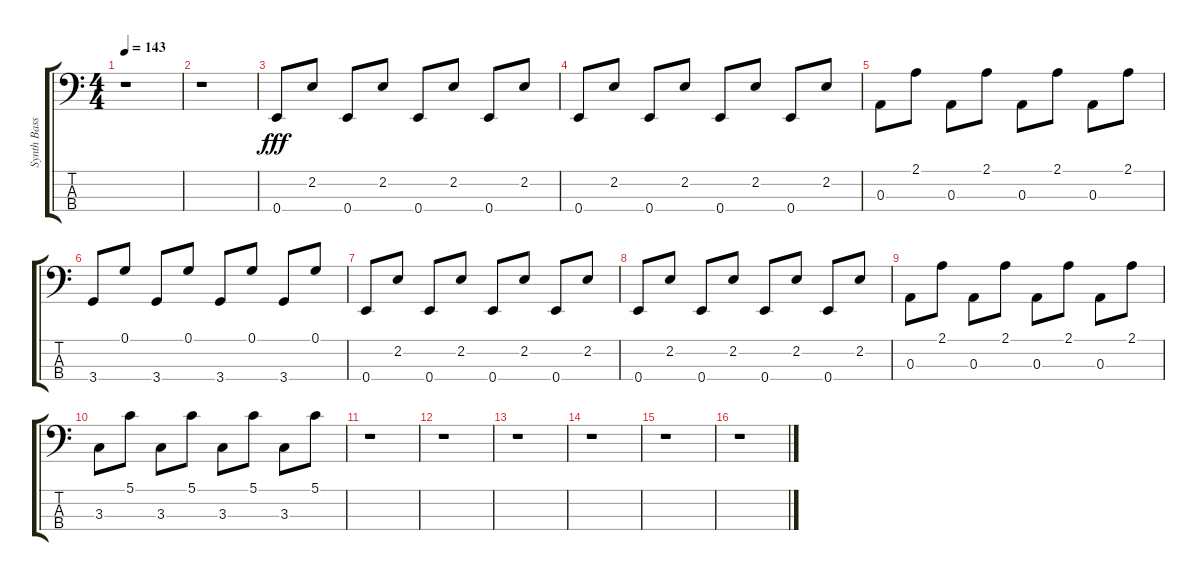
\track ("Synth Bass" "Synth Bass") {instrument synthbass1}
\staff {score tabs}
\tuning (G2 D2 A1 E1) {hide}
\ts (4 4)
\tempo 143
\clef f4
\ks c
r.1{dy fff} |
r.1 |
0.4.8 2.2.8 0.4.8 2.2.8 0.4.8 2.2.8 0.4.8 2.2.8 |
0.4.8 2.2.8 0.4.8 2.2.8 0.4.8 2.2.8 0.4.8 2.2.8 |
0.3.8 2.1.8 0.3.8 2.1.8 0.3.8 2.1.8 0.3.8 2.1.8 |
3.4.8 0.1.8 3.4.8 0.1.8 3.4.8 0.1.8 3.4.8 0.1.8 |
0.4.8 2.2.8 0.4.8 2.2.8 0.4.8 2.2.8 0.4.8 2.2.8 |
0.4.8 2.2.8 0.4.8 2.2.8 0.4.8 2.2.8 0.4.8 2.2.8 |
0.3.8 2.1.8 0.3.8 2.1.8 0.3.8 2.1.8 0.3.8 2.1.8 |
3.3.8 5.1.8 3.3.8 5.1.8 3.3.8 5.1.8 3.3.8 5.1.8 |
r.1 |
r.1 |
r.1 |
r.1 |
r.1 |
r.1
